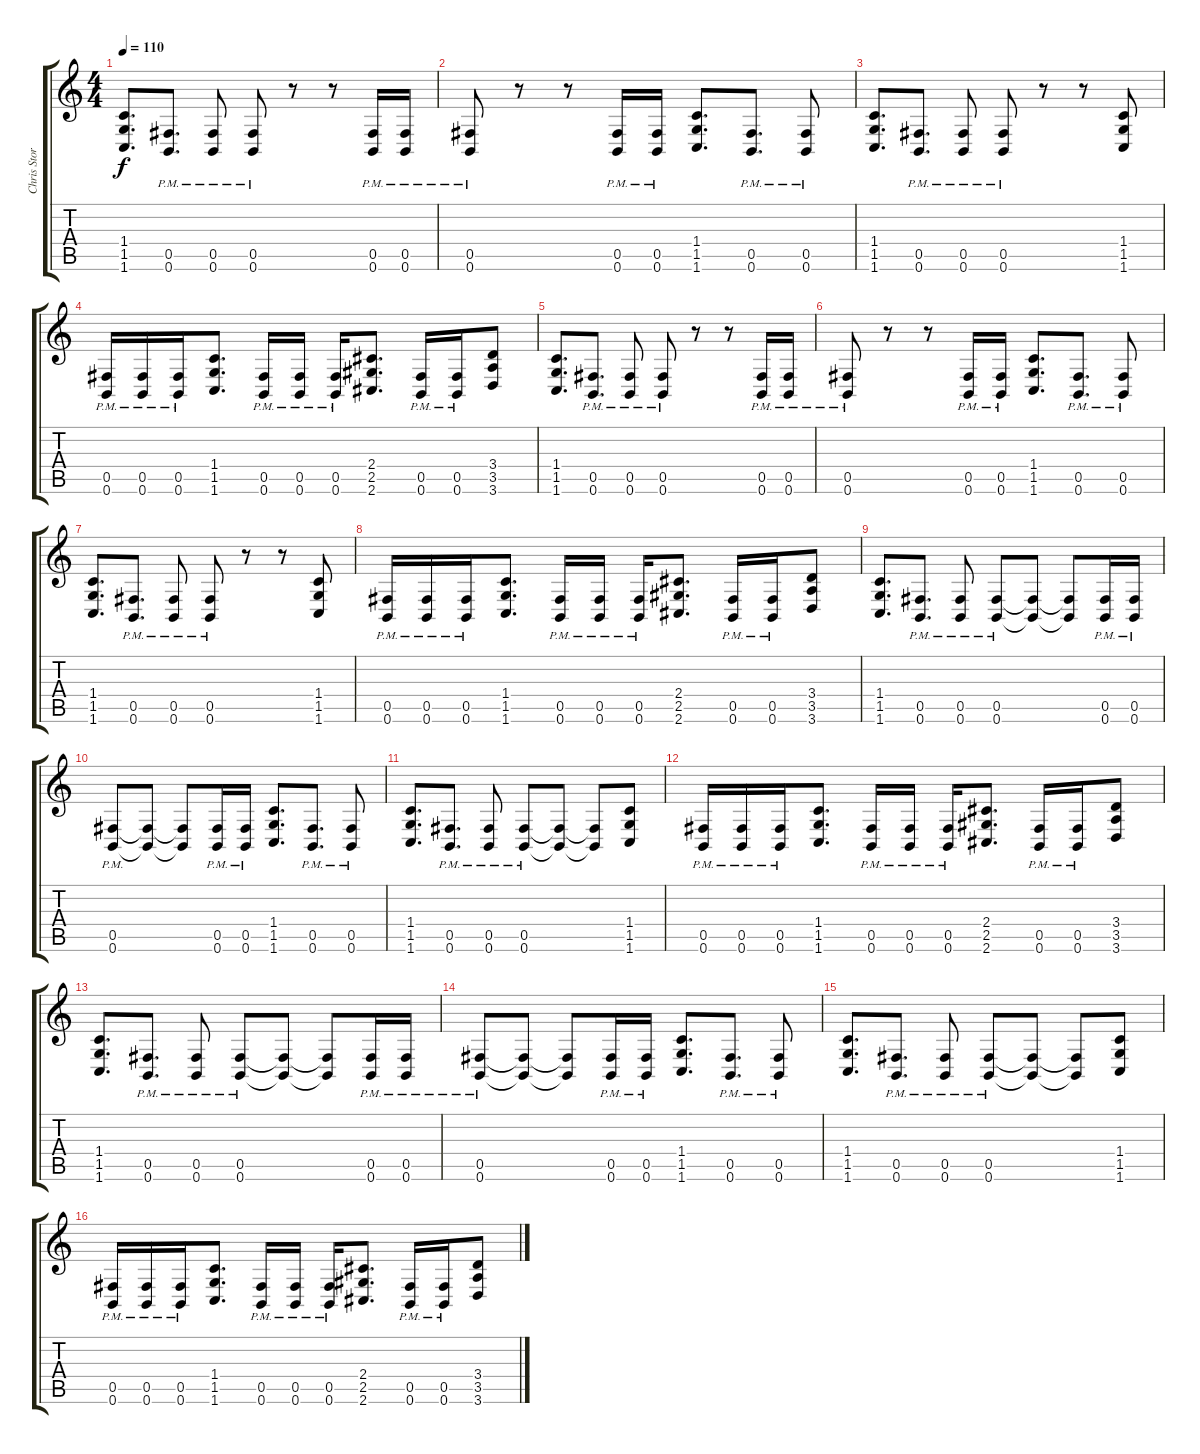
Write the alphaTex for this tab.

\track ("Chris Storey" "Chris Stor") {instrument distortionguitar}
\staff {score tabs}
\tuning (Db4 Ab3 E3 B2 Gb2 B1) {hide}
\ts (4 4)
\tempo 110
\clef g2
\ks c
(1.4 1.5 1.6).8{d dy f} (0.5{pm} 0.6{pm}).8{d} (0.5{pm} 0.6{pm}).8 (0.5{pm} 0.6{pm}).8 r.8 r.8 (0.5{pm} 0.6{pm}).16 (0.5{pm} 0.6{pm}).16 |
(0.5{pm} 0.6{pm}).8 r.8 r.8 (0.5{pm} 0.6{pm}).16 (0.5{pm} 0.6{pm}).16 (1.4 1.5 1.6).8{d} (0.5{pm} 0.6{pm}).8{d} (0.5{pm} 0.6{pm}).8 |
(1.4 1.5 1.6).8{d} (0.5{pm} 0.6{pm}).8{d} (0.5{pm} 0.6{pm}).8 (0.5{pm} 0.6{pm}).8 r.8 r.8 (1.4 1.5 1.6).8 |
(0.5{pm} 0.6{pm}).16 (0.5{pm} 0.6{pm}).16 (0.5{pm} 0.6{pm}).16 (1.4 1.5 1.6).8{d} (0.5{pm} 0.6{pm}).16 (0.5{pm} 0.6{pm}).16 (0.5{pm} 0.6{pm}).16 (2.4 2.5 2.6).8{d} (0.5{pm} 0.6{pm}).16 (0.5{pm} 0.6{pm}).16 (3.4 3.5 3.6).8 |
(1.4 1.5 1.6).8{d} (0.5{pm} 0.6{pm}).8{d} (0.5{pm} 0.6{pm}).8 (0.5{pm} 0.6{pm}).8 r.8 r.8 (0.5{pm} 0.6{pm}).16 (0.5{pm} 0.6{pm}).16 |
(0.5{pm} 0.6{pm}).8 r.8 r.8 (0.5{pm} 0.6{pm}).16 (0.5{pm} 0.6{pm}).16 (1.4 1.5 1.6).8{d} (0.5{pm} 0.6{pm}).8{d} (0.5{pm} 0.6{pm}).8 |
(1.4 1.5 1.6).8{d} (0.5{pm} 0.6{pm}).8{d} (0.5{pm} 0.6{pm}).8 (0.5{pm} 0.6{pm}).8 r.8 r.8 (1.4 1.5 1.6).8 |
(0.5{pm} 0.6{pm}).16 (0.5{pm} 0.6{pm}).16 (0.5{pm} 0.6{pm}).16 (1.4 1.5 1.6).8{d} (0.5{pm} 0.6{pm}).16 (0.5{pm} 0.6{pm}).16 (0.5{pm} 0.6{pm}).16 (2.4 2.5 2.6).8{d} (0.5{pm} 0.6{pm}).16 (0.5{pm} 0.6{pm}).16 (3.4 3.5 3.6).8 |
(1.4 1.5 1.6).8{d} (0.5{pm} 0.6{pm}).8{d} (0.5{pm} 0.6{pm}).8 (0.5{pm} 0.6{pm}).8 (0.5{t} 0.6{t}).8 (0.5{t} 0.6{t}).8 (0.5{pm} 0.6{pm}).16 (0.5{pm} 0.6{pm}).16 |
(0.5{pm} 0.6{pm}).8 (0.5{t} 0.6{t}).8 (0.5{t} 0.6{t}).8 (0.5{pm} 0.6{pm}).16 (0.5{pm} 0.6{pm}).16 (1.4 1.5 1.6).8{d} (0.5{pm} 0.6{pm}).8{d} (0.5{pm} 0.6{pm}).8 |
(1.4 1.5 1.6).8{d} (0.5{pm} 0.6{pm}).8{d} (0.5{pm} 0.6{pm}).8 (0.5{pm} 0.6{pm}).8 (0.5{t} 0.6{t}).8 (0.5{t} 0.6{t}).8 (1.4 1.5 1.6).8 |
(0.5{pm} 0.6{pm}).16 (0.5{pm} 0.6{pm}).16 (0.5{pm} 0.6{pm}).16 (1.4 1.5 1.6).8{d} (0.5{pm} 0.6{pm}).16 (0.5{pm} 0.6{pm}).16 (0.5{pm} 0.6{pm}).16 (2.4 2.5 2.6).8{d} (0.5{pm} 0.6{pm}).16 (0.5{pm} 0.6{pm}).16 (3.4 3.5 3.6).8 |
(1.4 1.5 1.6).8{d} (0.5{pm} 0.6{pm}).8{d} (0.5{pm} 0.6{pm}).8 (0.5{pm} 0.6{pm}).8 (0.5{t} 0.6{t}).8 (0.5{t} 0.6{t}).8 (0.5{pm} 0.6{pm}).16 (0.5{pm} 0.6{pm}).16 |
(0.5{pm} 0.6{pm}).8 (0.5{t} 0.6{t}).8 (0.5{t} 0.6{t}).8 (0.5{pm} 0.6{pm}).16 (0.5{pm} 0.6{pm}).16 (1.4 1.5 1.6).8{d} (0.5{pm} 0.6{pm}).8{d} (0.5{pm} 0.6{pm}).8 |
(1.4 1.5 1.6).8{d} (0.5{pm} 0.6{pm}).8{d} (0.5{pm} 0.6{pm}).8 (0.5{pm} 0.6{pm}).8 (0.5{t} 0.6{t}).8 (0.5{t} 0.6{t}).8 (1.4 1.5 1.6).8 |
(0.5{pm} 0.6{pm}).16 (0.5{pm} 0.6{pm}).16 (0.5{pm} 0.6{pm}).16 (1.4 1.5 1.6).8{d} (0.5{pm} 0.6{pm}).16 (0.5{pm} 0.6{pm}).16 (0.5{pm} 0.6{pm}).16 (2.4 2.5 2.6).8{d} (0.5{pm} 0.6{pm}).16 (0.5{pm} 0.6{pm}).16 (3.4 3.5 3.6).8
